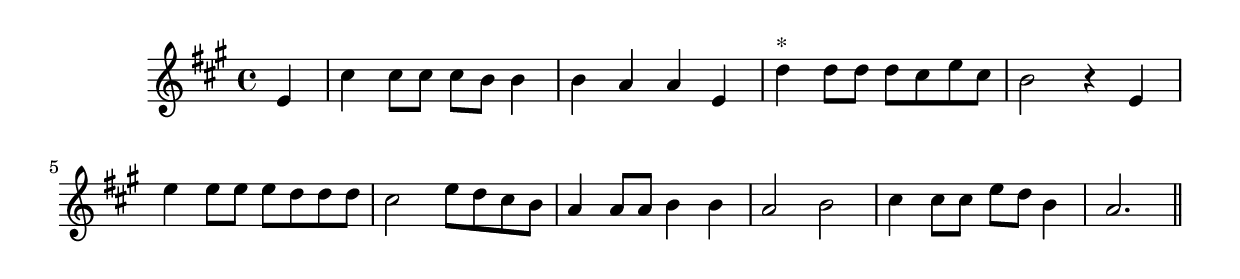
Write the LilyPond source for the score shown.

\version "2.14.0"
%{\header {
  title = "folk song"
  composer = "anonymous"
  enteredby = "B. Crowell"
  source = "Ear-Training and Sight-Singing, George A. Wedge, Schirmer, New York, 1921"
}%}
\score{{\key a \major
\time 4/4
%{\tempo 4=100
%}\relative e' {
  \partial 4
  e4 | cis'4 cis8 cis cis b b4 | b4 a a e | d'4^\markup{"*"} d8 d d cis e cis | b2 r4 e,4 | e'4 e8 e e d d d | cis2 e8 d cis b |
       a4 a8 a b4 b | a2 b | cis4 cis8 cis e d b4 | a2.
  \bar "||"
}

}}